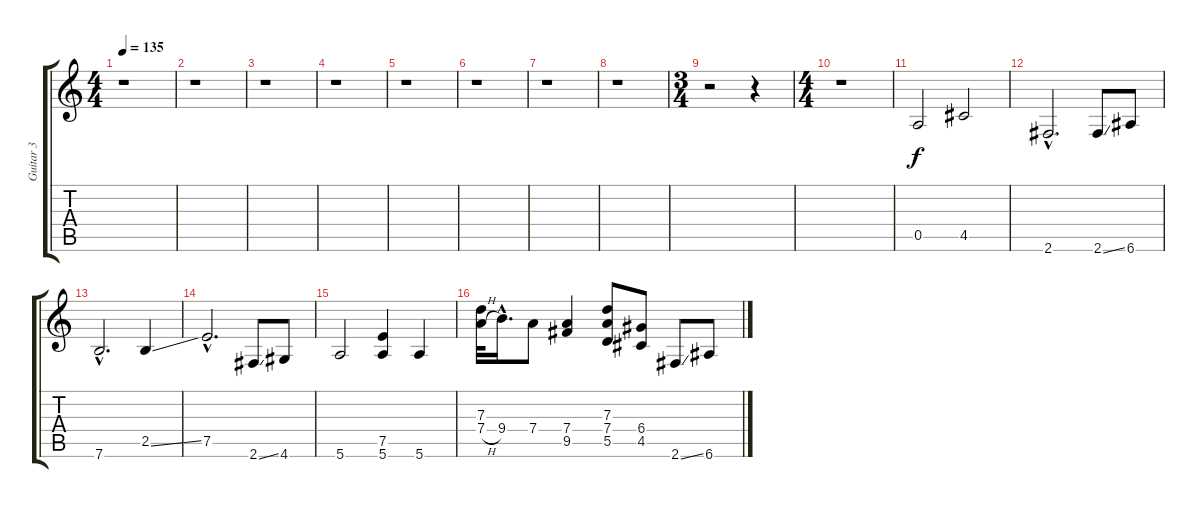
\track ("Guitar 3" "Guitar 3") {instrument electricguitarclean}
\staff {score tabs}
\tuning (E4 B3 G3 D3 A2 E2) {hide}
\ts (4 4)
\tempo 135
\clef g2
\ks c
r.1{dy f} |
r.1 |
r.1 |
r.1 |
r.1 |
r.1 |
r.1 |
r.1 |
\ts (3 4)
r.2 r.4 |
\ts (4 4)
r.1 |
0.5.2 4.5.2 |
2.6{hac}.2{d} 2.6{ss}.8 6.6.8 |
7.6{hac}.2{d} 2.5{ss}.4 |
7.5{hac}.2{d} 2.6{ss}.8 4.6.8 |
5.6.2 (7.5 5.6).4 5.6.4 |
(7.3 7.4{h}).32 9.4{hac}.16{d} 7.4.8 (7.4 9.5).4 (7.3 7.4 5.5).8 (6.4 4.5).8 2.6{ss}.8 6.6.8
